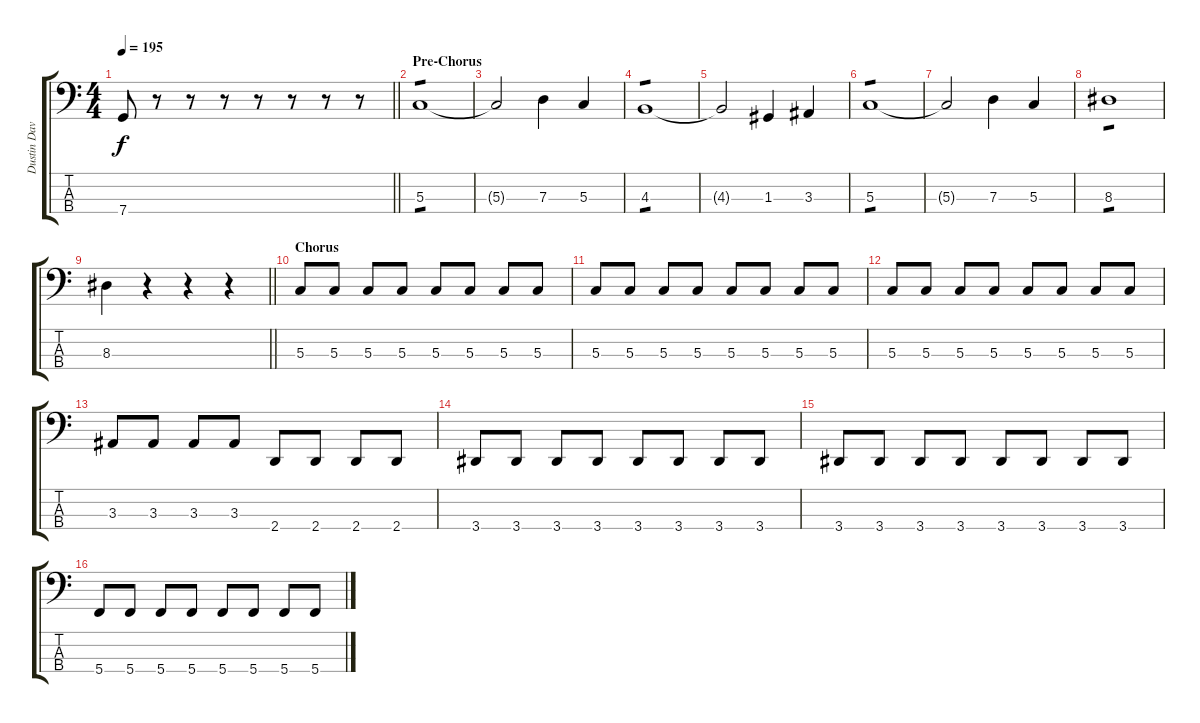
\track ("Dustin Davidson" "Dustin Dav") {instrument electricbasspick}
\staff {score tabs}
\tuning (F2 C2 G1 C1) {hide}
\ts (4 4)
\tempo 195
\clef f4
\barLineRight lightlight
\ks c
7.4.8{dy f} r.8 r.8 r.8 r.8 r.8 r.8 r.8 |
\section ("" "Pre-Chorus")
5.3.1{tp 1} |
5.3{t}.2 7.3.4 5.3.4 |
4.3.1{tp 1} |
4.3{t}.2 1.3.4 3.3.4 |
5.3.1{tp 1} |
5.3{t}.2 7.3.4 5.3.4 |
8.3.1{tp 1} |
\barLineRight lightlight
8.3.4 r.4 r.4 r.4 |
\section ("" "Chorus")
5.3.8 5.3.8 5.3.8 5.3.8 5.3.8 5.3.8 5.3.8 5.3.8 |
5.3.8 5.3.8 5.3.8 5.3.8 5.3.8 5.3.8 5.3.8 5.3.8 |
5.3.8 5.3.8 5.3.8 5.3.8 5.3.8 5.3.8 5.3.8 5.3.8 |
3.3.8 3.3.8 3.3.8 3.3.8 2.4.8 2.4.8 2.4.8 2.4.8 |
3.4.8 3.4.8 3.4.8 3.4.8 3.4.8 3.4.8 3.4.8 3.4.8 |
3.4.8 3.4.8 3.4.8 3.4.8 3.4.8 3.4.8 3.4.8 3.4.8 |
5.4.8 5.4.8 5.4.8 5.4.8 5.4.8 5.4.8 5.4.8 5.4.8
